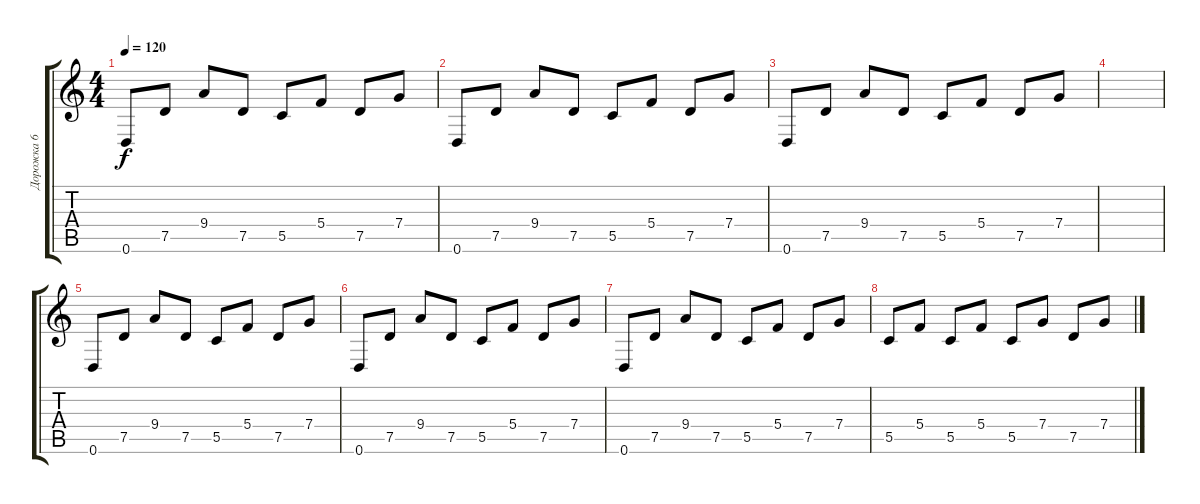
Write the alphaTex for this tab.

\track ("Дорожка 6" "Дорожка 6") {instrument electricguitarclean}
\staff {score tabs}
\tuning (D4 A3 F3 C3 G2 D2) {hide}
\ts (4 4)
\tempo 120
\clef g2
\ks c
0.6.8{dy f} 7.5.8 9.4.8 7.5.8 5.5.8 5.4.8 7.5.8 7.4.8 |
0.6.8 7.5.8 9.4.8 7.5.8 5.5.8 5.4.8 7.5.8 7.4.8 |
0.6.8 7.5.8 9.4.8 7.5.8 5.5.8 5.4.8 7.5.8 7.4.8 |
|
0.6.8 7.5.8 9.4.8 7.5.8 5.5.8 5.4.8 7.5.8 7.4.8 |
0.6.8 7.5.8 9.4.8 7.5.8 5.5.8 5.4.8 7.5.8 7.4.8 |
0.6.8 7.5.8 9.4.8 7.5.8 5.5.8 5.4.8 7.5.8 7.4.8 |
5.5.8 5.4.8 5.5.8 5.4.8 5.5.8 7.4.8 7.5.8 7.4.8
